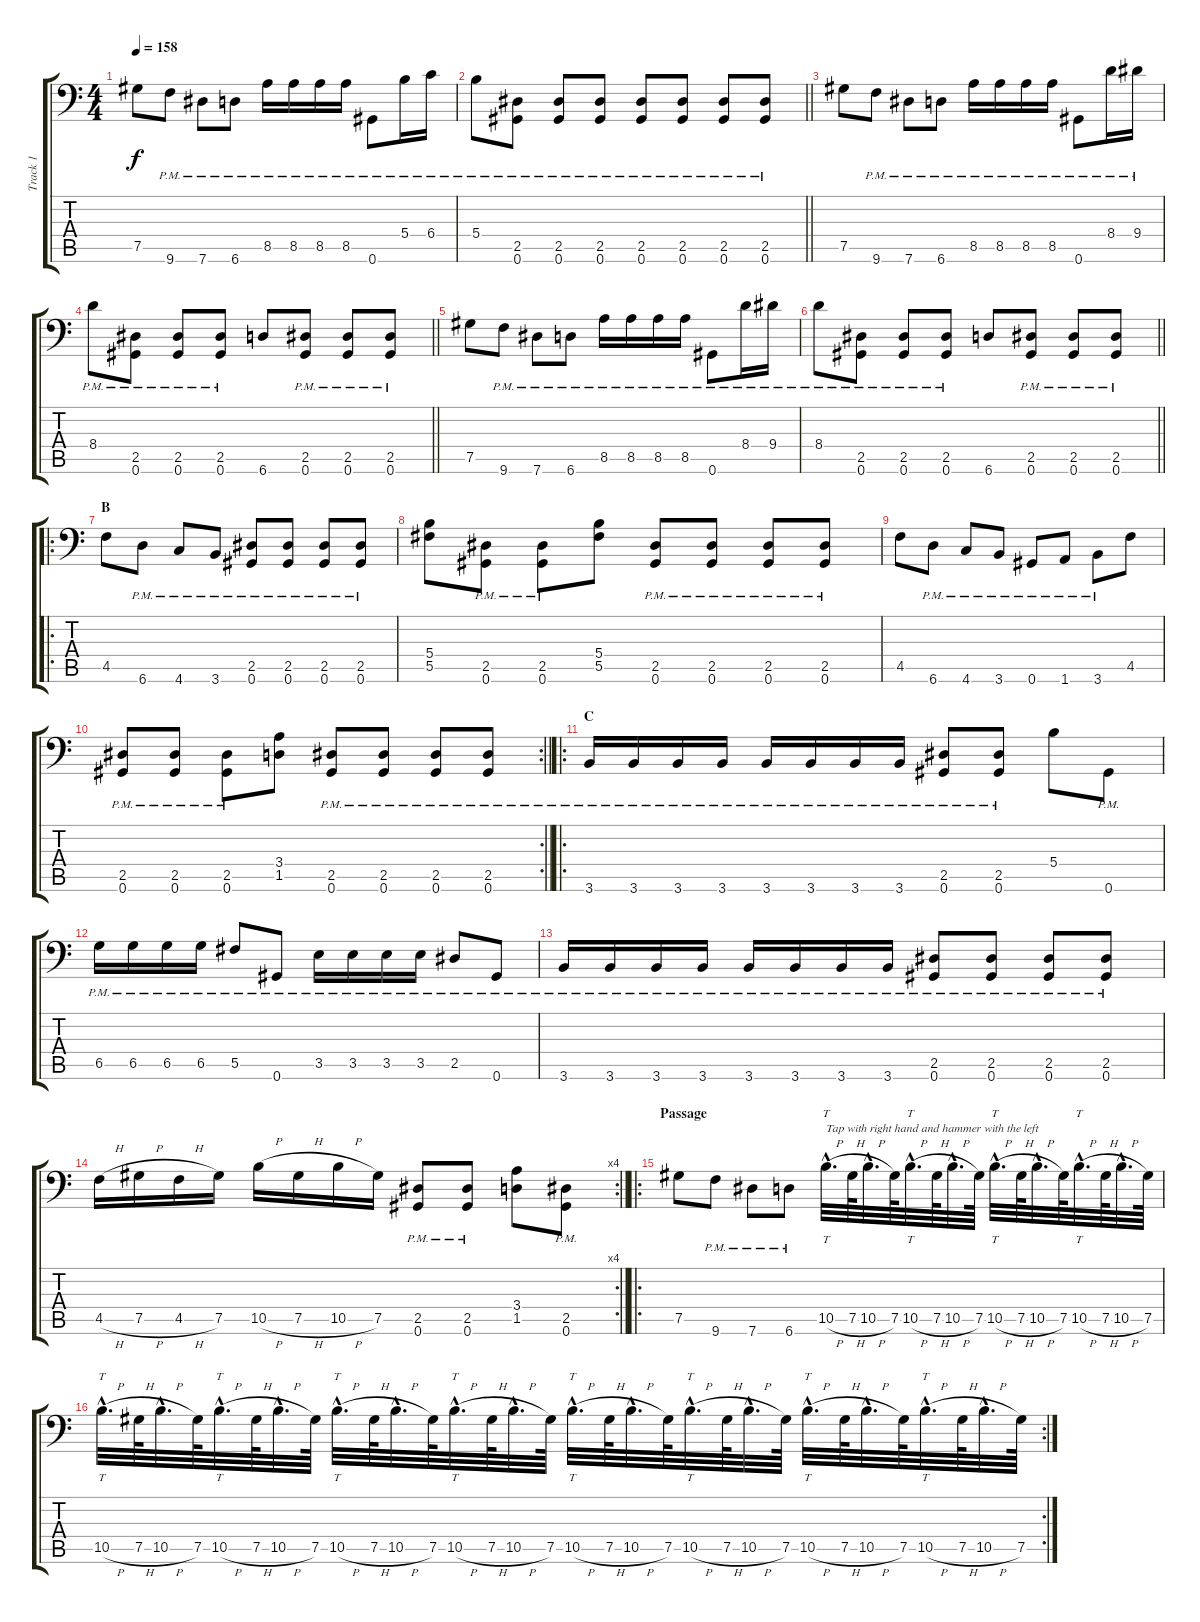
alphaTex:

\track ("Track 1" "Track 1") {instrument distortionguitar}
\staff {score tabs}
\tuning (Ab3 Eb3 B2 Gb2 Db2 Ab1) {hide}
\ts (4 4)
\tempo 158
\clef f4
\ks c
7.5.8{dy f} 9.6{pm}.8 7.6{pm}.8 6.6{pm}.8 8.5{pm}.16 8.5{pm}.16 8.5{pm}.16 8.5{pm}.16 0.6{pm}.8 5.4{pm}.16 6.4{pm}.16 |
\barLineRight lightlight
5.4{pm}.8 (2.5{pm} 0.6{pm}).8 (2.5{pm} 0.6{pm}).8 (2.5{pm} 0.6{pm}).8 (2.5{pm} 0.6{pm}).8 (2.5{pm} 0.6{pm}).8 (2.5{pm} 0.6{pm}).8 (2.5{pm} 0.6{pm}).8 |
7.5.8 9.6{pm}.8 7.6{pm}.8 6.6{pm}.8 8.5{pm}.16 8.5{pm}.16 8.5{pm}.16 8.5{pm}.16 0.6{pm}.8 8.4{pm}.16 9.4{pm}.16 |
\barLineRight lightlight
8.4{pm}.8 (2.5{pm} 0.6{pm}).8 (2.5{pm} 0.6{pm}).8 (2.5{pm} 0.6{pm}).8 6.6.8 (2.5{pm} 0.6{pm}).8 (2.5{pm} 0.6{pm}).8 (2.5{pm} 0.6{pm}).8 |
7.5.8 9.6{pm}.8 7.6{pm}.8 6.6{pm}.8 8.5{pm}.16 8.5{pm}.16 8.5{pm}.16 8.5{pm}.16 0.6{pm}.8 8.4{pm}.16 9.4{pm}.16 |
\barLineRight lightlight
8.4{pm}.8 (2.5{pm} 0.6{pm}).8 (2.5{pm} 0.6{pm}).8 (2.5{pm} 0.6{pm}).8 6.6.8 (2.5{pm} 0.6{pm}).8 (2.5{pm} 0.6{pm}).8 (2.5{pm} 0.6{pm}).8 |
\ro
\section ("" "B")
4.5.8 6.6{pm}.8 4.6{pm}.8 3.6{pm}.8 (2.5{pm} 0.6{pm}).8 (2.5{pm} 0.6{pm}).8 (2.5{pm} 0.6{pm}).8 (2.5{pm} 0.6{pm}).8 |
(5.4 5.5).8 (2.5{pm} 0.6{pm}).8 (2.5{pm} 0.6{pm}).8 (5.4 5.5).8 (2.5{pm} 0.6{pm}).8 (2.5{pm} 0.6{pm}).8 (2.5{pm} 0.6{pm}).8 (2.5{pm} 0.6{pm}).8 |
4.5.8 6.6{pm}.8 4.6{pm}.8 3.6{pm}.8 0.6{pm}.8 1.6{pm}.8 3.6{pm}.8 4.5.8 |
\rc 2
\barLineRight lightlight
(2.5{pm} 0.6{pm}).8 (2.5{pm} 0.6{pm}).8 (2.5{pm} 0.6{pm}).8 (3.4 1.5).8 (2.5{pm} 0.6{pm}).8 (2.5{pm} 0.6{pm}).8 (2.5{pm} 0.6{pm}).8 (2.5{pm} 0.6{pm}).8 |
\ro
\section ("" "C")
3.6{pm}.16 3.6{pm}.16 3.6{pm}.16 3.6{pm}.16 3.6{pm}.16 3.6{pm}.16 3.6{pm}.16 3.6{pm}.16 (2.5{pm} 0.6{pm}).8 (2.5{pm} 0.6{pm}).8 5.4.8 0.6{pm}.8 |
6.5{pm}.16 6.5{pm}.16 6.5{pm}.16 6.5{pm}.16 5.5{pm}.8 0.6{pm}.8 3.5{pm}.16 3.5{pm}.16 3.5{pm}.16 3.5{pm}.16 2.5{pm}.8 0.6{pm}.8 |
3.6{pm}.16 3.6{pm}.16 3.6{pm}.16 3.6{pm}.16 3.6{pm}.16 3.6{pm}.16 3.6{pm}.16 3.6{pm}.16 (2.5{pm} 0.6{pm}).8 (2.5{pm} 0.6{pm}).8 (2.5{pm} 0.6{pm}).8 (2.5{pm} 0.6{pm}).8 |
\rc 4
\barLineRight lightlight
4.5{h}.16 7.5{h}.16 4.5{h}.16 7.5.16 10.5{h}.16 7.5{h}.16 10.5{h}.16 7.5.16 (2.5{pm} 0.6{pm}).8 (2.5{pm} 0.6{pm}).8 (3.4 1.5).8 (2.5{pm} 0.6{pm}).8 |
\ro
\section ("" "Passage")
7.5.8 9.6{pm}.8 7.6{pm}.8 6.6{pm}.8 10.5{h hac}.32{tt d txt "Tap with right hand and hammer with the left"} 7.5{h}.64 10.5{h hac}.32{d} 7.5.64 10.5{h hac}.32{tt d} 7.5{h}.64 10.5{h hac}.32{d} 7.5.64 10.5{h hac}.32{tt d} 7.5{h}.64 10.5{h hac}.32{d} 7.5.64 10.5{h hac}.32{tt d} 7.5{h}.64 10.5{h hac}.32{d} 7.5.64 |
\rc 2
10.5{h hac}.32{tt d} 7.5{h}.64 10.5{h hac}.32{d} 7.5.64 10.5{h hac}.32{tt d} 7.5{h}.64 10.5{h hac}.32{d} 7.5.64 10.5{h hac}.32{tt d} 7.5{h}.64 10.5{h hac}.32{d} 7.5.64 10.5{h hac}.32{tt d} 7.5{h}.64 10.5{h hac}.32{d} 7.5.64 10.5{h hac}.32{tt d} 7.5{h}.64 10.5{h hac}.32{d} 7.5.64 10.5{h hac}.32{tt d} 7.5{h}.64 10.5{h hac}.32{d} 7.5.64 10.5{h hac}.32{tt d} 7.5{h}.64 10.5{h hac}.32{d} 7.5.64 10.5{h hac}.32{tt d} 7.5{h}.64 10.5{h hac}.32{d} 7.5.64
